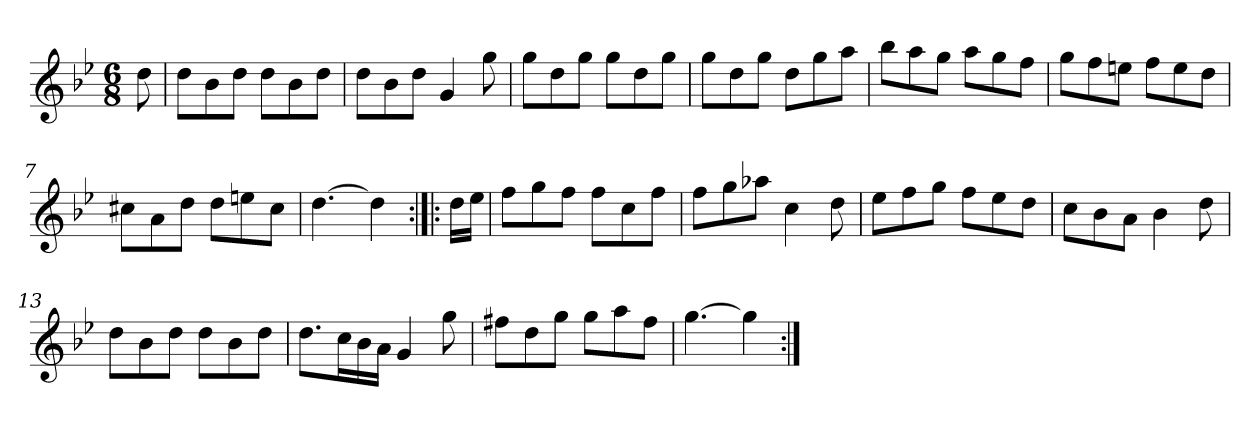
**kern
*part1
*staff1
*clefG2
*k[b-e-]
*g:
*M6/8
*MM120
=
8dd
=1
8dd\L
8b-\
8dd\J
8dd\L
8b-\
8dd\J
=2
8dd\L
8b-\
8dd\J
4g
8gg
=3
8gg\L
8dd\
8gg\J
8gg\L
8dd\
8gg\J
=4
8gg\L
8dd\
8gg\J
8dd\L
8gg\
8aa\J
=5
8bb-\L
8aa\
8gg\J
8aa\L
8gg\
8ff\J
=6
8gg\L
8ff\
8een\J
8ff\L
8ee\
8dd\J
=7
8cc#X\L
8a\
8dd\J
8dd\L
8een\
8cc#\J
=8
[4.dd
4dd]
=:|!|:
16dd\LL
16ee-\JJ
=9
8ff\L
8gg\
8ff\J
8ff\L
8cc\
8ff\J
=10
8ff\L
8gg\
8aa-X\J
4cc
8dd
=11
8ee-\L
8ff\
8gg\J
8ff\L
8ee-\
8dd\J
=12
8cc\L
8b-\
8a\J
4b-
8dd
=13
8dd\L
8b-\
8dd\J
8dd\L
8b-\
8dd\J
=14
8.dd\L
16cc\L
16b-\
16a\JJ
4g
8gg
=15
8ff#X\L
8dd\
8gg\J
8gg\L
8aa\
8ff#\J
=16
[4.gg
4gg]
=:|!
*-
